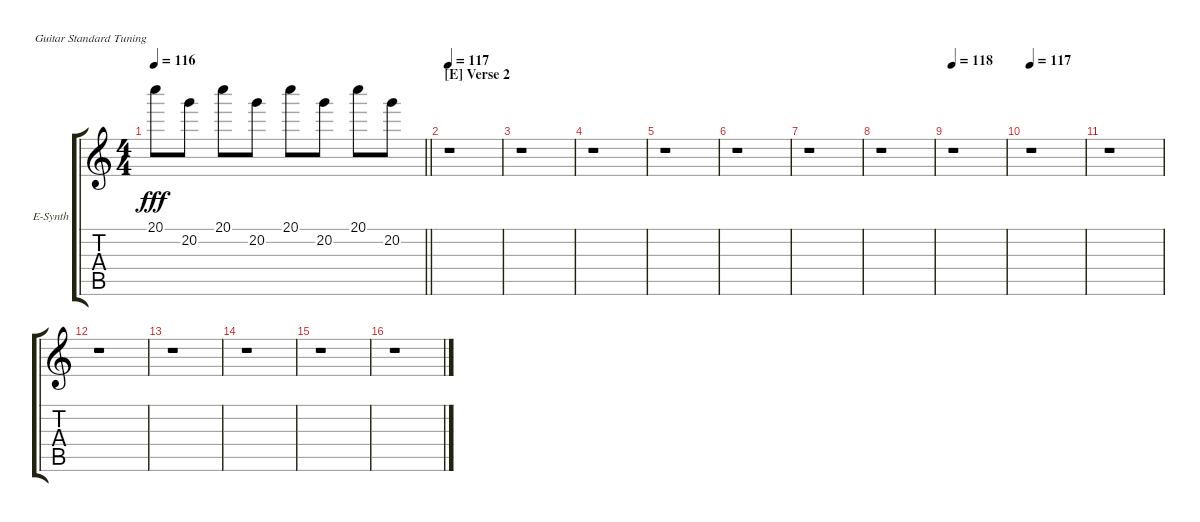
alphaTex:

\bracketExtendMode groupsimilarinstruments
\firstSystemTrackNameOrientation horizontal
\otherSystemsTrackNameOrientation horizontal
\track ("Keyboard (Dio)" "E-Synth") {instrument stringensemble1}
\staff {score tabs}
\tuning (E4 B3 G3 D3 A2 E2)
\displaytranspose 12
\ts (4 4)
\tempo 116
\clef g2
\barLineRight lightlight
\ks c
20.1.8{dy fff} 20.2.8 20.1.8 20.2.8 20.1.8 20.2.8 20.1.8 20.2.8 |
\section ("E" "Verse 2")
\tempo 117
r.1 |
r.1 |
r.1 |
r.1 |
r.1 |
r.1 |
r.1 |
\tempo 118
r.1 |
\tempo 117
r.1 |
r.1 |
r.1 |
r.1 |
r.1 |
r.1 |
r.1
